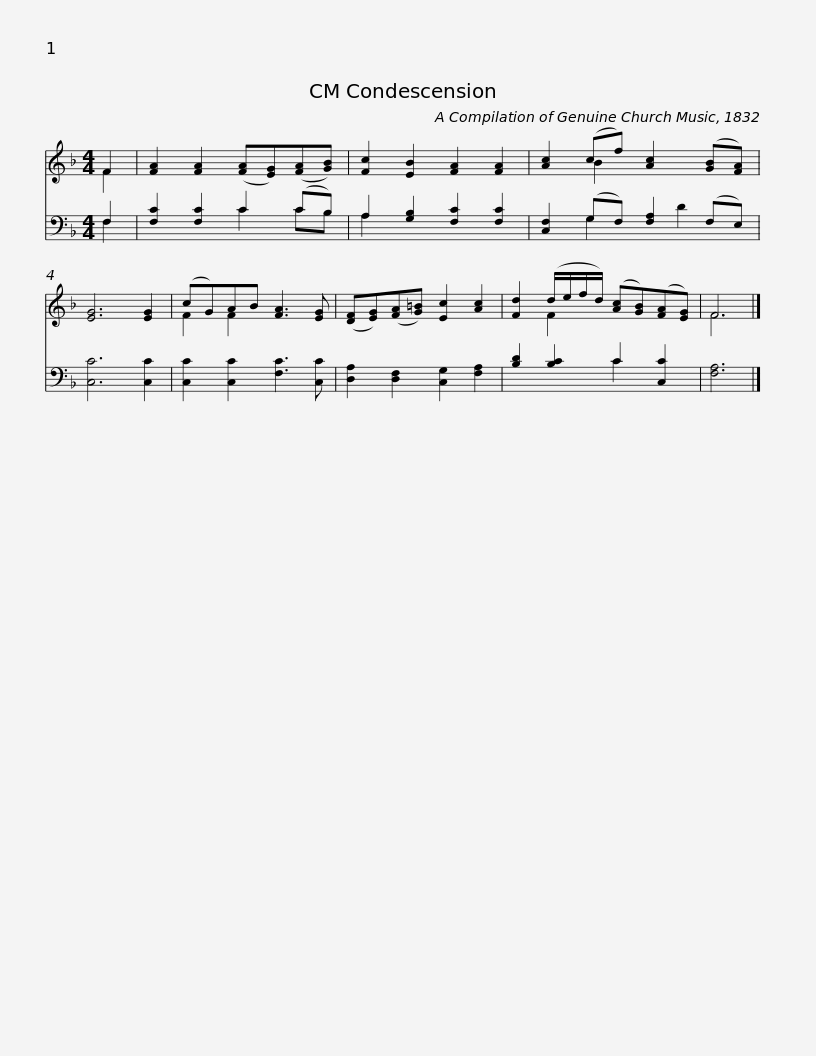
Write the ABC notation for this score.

X:1
%%score ( 1 2 ) ( 3 4 )
L:1/8
M:4/4
I:linebreak $
K:F
V:1 treble
V:2 treble
V:3 bass
V:4 bass
V:1
 F2 | [FA]2 [FA]2 ([FA][EG])([FA][GB]) | [Fc]2 [EB]2 [FA]2 [FA]2 | [Ac]2 (cf) [Ac]2 ([GB][FA]) | [EG]6 [EG]2 |$ %5
 (cG)AB [FA]3 [EG] | ([DF][EG])([FA][G=B]) [Ec]2 [Ac]2 | [Fd]2 (d/e/f/d/) ([Ac][GB])([FA][EG]) | F6 |] %9
V:2
 F2 | x8 | x8 | x2 B2 x4 | x8 |$ %5
 F2 F2 x4 | x8 | x2 F2 x4 | F6 |] %9
V:3
 F,2 | [F,C]2 [F,C]2 C2 (CB,) | A,2 [G,B,]2 [F,C]2 [F,C]2 | [C,F,]2 (G,F,) [F,A,]2 (F,E,) | [C,C]6 [C,C]2 |$ %5
 [C,C]2 [C,C]2 [F,C]3 [C,C] | [D,A,]2 [D,F,]2 [C,G,]2 [F,A,]2 | [B,D]2 [B,C]2 C2 [C,C]2 | [F,A,]6 |] %9
V:4
 F,2 | x4 C2 CB, | A,2 x6 | x2 G,2 x D2 x | x8 |$ %5
 x8 | x8 | x4 C2 x2 | x6 |] %9
